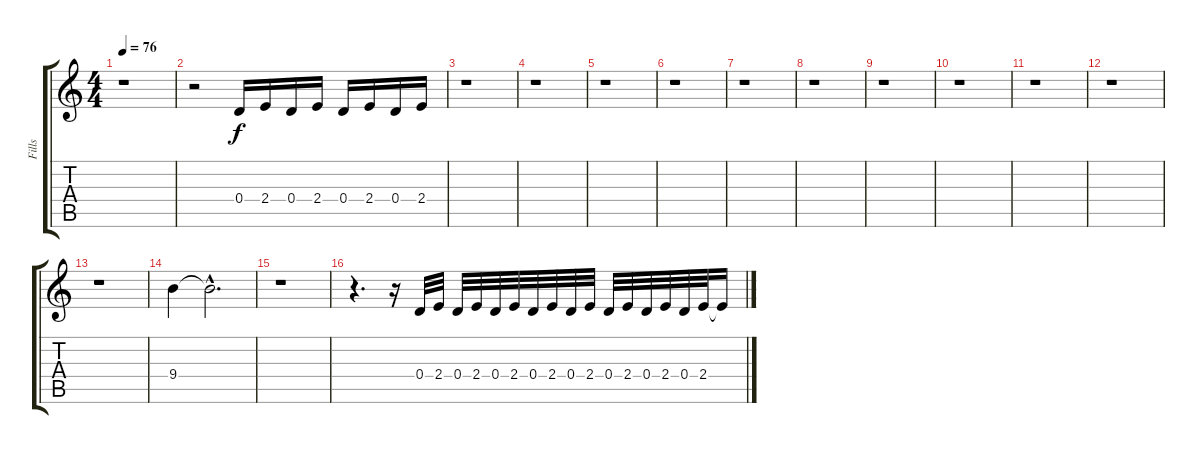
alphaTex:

\track ("Fills" "Fills") {instrument guitarharmonics}
\staff {score tabs}
\tuning (E4 B3 G3 D3 A2 E2) {hide}
\ts (4 4)
\tempo 76
\clef g2
\ks c
r.1{dy f} |
r.2 0.4.16{instrument distortionguitar} 2.4.16 0.4.16 2.4.16 0.4.16 2.4.16 0.4.16 2.4.16 |
r.1 |
r.1 |
r.1 |
r.1 |
r.1 |
r.1 |
r.1 |
r.1 |
r.1 |
r.1 |
r.1 |
9.4.4{volume 12} 9.4{hac t}.2{d volume 16} |
r.1 |
r.4{d} r.16 0.4.32{volume 12 instrument distortionguitar} 2.4.32 0.4.32 2.4.32 0.4.32 2.4.32 0.4.32 2.4.32 0.4.32 2.4.32 0.4.32 2.4.32 0.4.32 2.4.32 0.4.32 2.4.32 2.4{t}.16
